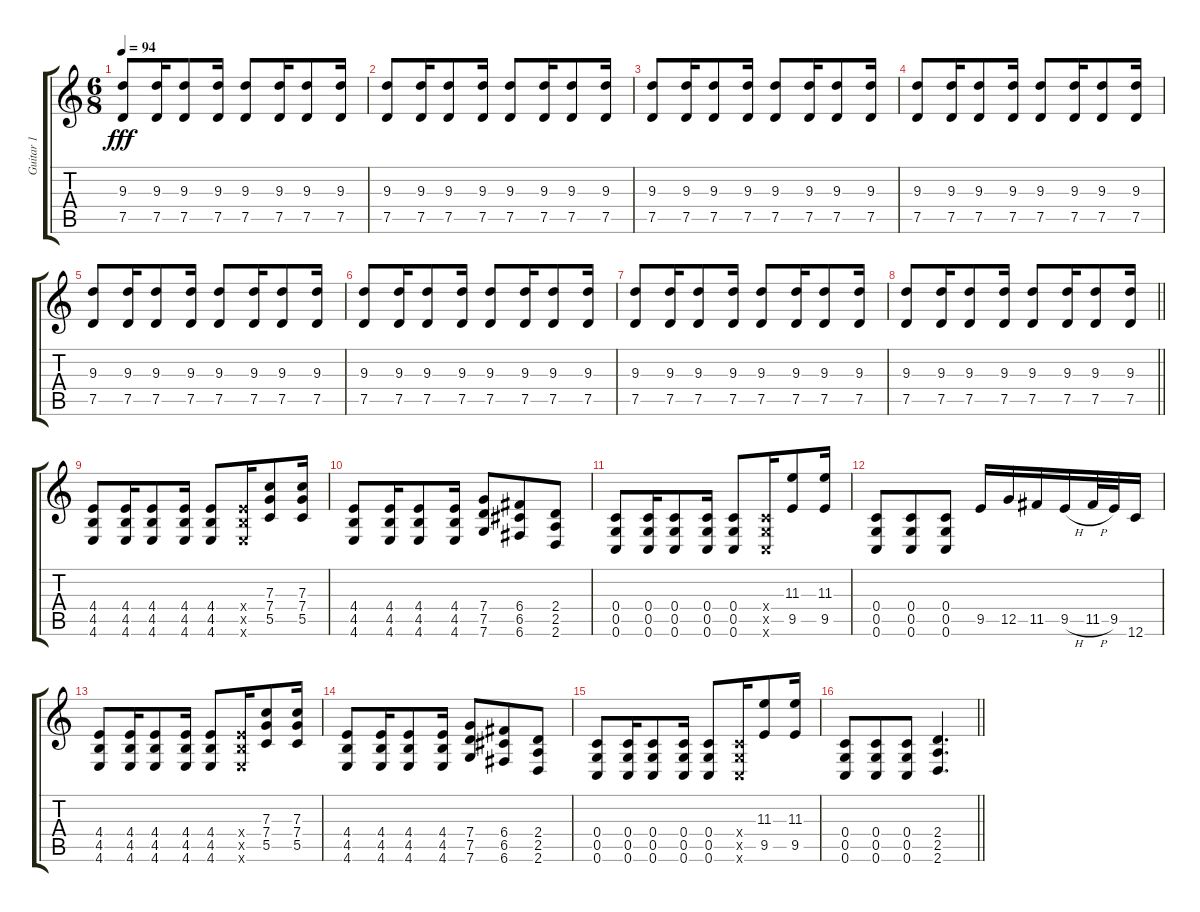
\track ("Guitar 1" "Guitar 1") {instrument overdrivenguitar}
\staff {score tabs}
\tuning (D4 A3 F3 C3 G2 C2) {hide}
\ts (6 8)
\tempo 94
\clef g2
\ks c
(9.3 7.5).8{dy fff} (9.3 7.5).16 (9.3 7.5).8 (9.3 7.5).16 (9.3 7.5).8 (9.3 7.5).16 (9.3 7.5).8 (9.3 7.5).16 |
(9.3 7.5).8 (9.3 7.5).16 (9.3 7.5).8 (9.3 7.5).16 (9.3 7.5).8 (9.3 7.5).16 (9.3 7.5).8 (9.3 7.5).16 |
(9.3 7.5).8 (9.3 7.5).16 (9.3 7.5).8 (9.3 7.5).16 (9.3 7.5).8 (9.3 7.5).16 (9.3 7.5).8 (9.3 7.5).16 |
(9.3 7.5).8 (9.3 7.5).16 (9.3 7.5).8 (9.3 7.5).16 (9.3 7.5).8 (9.3 7.5).16 (9.3 7.5).8 (9.3 7.5).16 |
(9.3 7.5).8 (9.3 7.5).16 (9.3 7.5).8 (9.3 7.5).16 (9.3 7.5).8 (9.3 7.5).16 (9.3 7.5).8 (9.3 7.5).16 |
(9.3 7.5).8 (9.3 7.5).16 (9.3 7.5).8 (9.3 7.5).16 (9.3 7.5).8 (9.3 7.5).16 (9.3 7.5).8 (9.3 7.5).16 |
(9.3 7.5).8 (9.3 7.5).16 (9.3 7.5).8 (9.3 7.5).16 (9.3 7.5).8 (9.3 7.5).16 (9.3 7.5).8 (9.3 7.5).16 |
\barLineRight lightlight
(9.3 7.5).8 (9.3 7.5).16 (9.3 7.5).8 (9.3 7.5).16 (9.3 7.5).8 (9.3 7.5).16 (9.3 7.5).8 (9.3 7.5).16 |
(4.4 4.5 4.6).8 (4.4 4.5 4.6).16 (4.4 4.5 4.6).8 (4.4 4.5 4.6).16 (4.4 4.5 4.6).8 (4.4{x} 4.5{x} 4.6{x}).16 (7.3 7.4 5.5).8 (7.3 7.4 5.5).16 |
(4.4 4.5 4.6).8 (4.4 4.5 4.6).16 (4.4 4.5 4.6).8 (4.4 4.5 4.6).16 (7.4 7.5 7.6).8 (6.4 6.5 6.6).8 (2.4 2.5 2.6).8 |
(0.4 0.5 0.6).8 (0.4 0.5 0.6).16 (0.4 0.5 0.6).8 (0.4 0.5 0.6).16 (0.4 0.5 0.6).8 (0.4{x} 0.5{x} 0.6{x}).16 (11.3 9.5).8 (11.3 9.5).16 |
(0.4 0.5 0.6).8 (0.4 0.5 0.6).8 (0.4 0.5 0.6).8 9.5.16 12.5.16 11.5.16 9.5{h}.16 11.5{h}.32 9.5.32 12.6.16 |
(4.4 4.5 4.6).8 (4.4 4.5 4.6).16 (4.4 4.5 4.6).8 (4.4 4.5 4.6).16 (4.4 4.5 4.6).8 (4.4{x} 4.5{x} 4.6{x}).16 (7.3 7.4 5.5).8 (7.3 7.4 5.5).16 |
(4.4 4.5 4.6).8 (4.4 4.5 4.6).16 (4.4 4.5 4.6).8 (4.4 4.5 4.6).16 (7.4 7.5 7.6).8 (6.4 6.5 6.6).8 (2.4 2.5 2.6).8 |
(0.4 0.5 0.6).8 (0.4 0.5 0.6).16 (0.4 0.5 0.6).8 (0.4 0.5 0.6).16 (0.4 0.5 0.6).8 (0.4{x} 0.5{x} 0.6{x}).16 (11.3 9.5).8 (11.3 9.5).16 |
\barLineRight lightlight
(0.4 0.5 0.6).8 (0.4 0.5 0.6).8 (0.4 0.5 0.6).8 (2.4 2.5 2.6).4{d}
